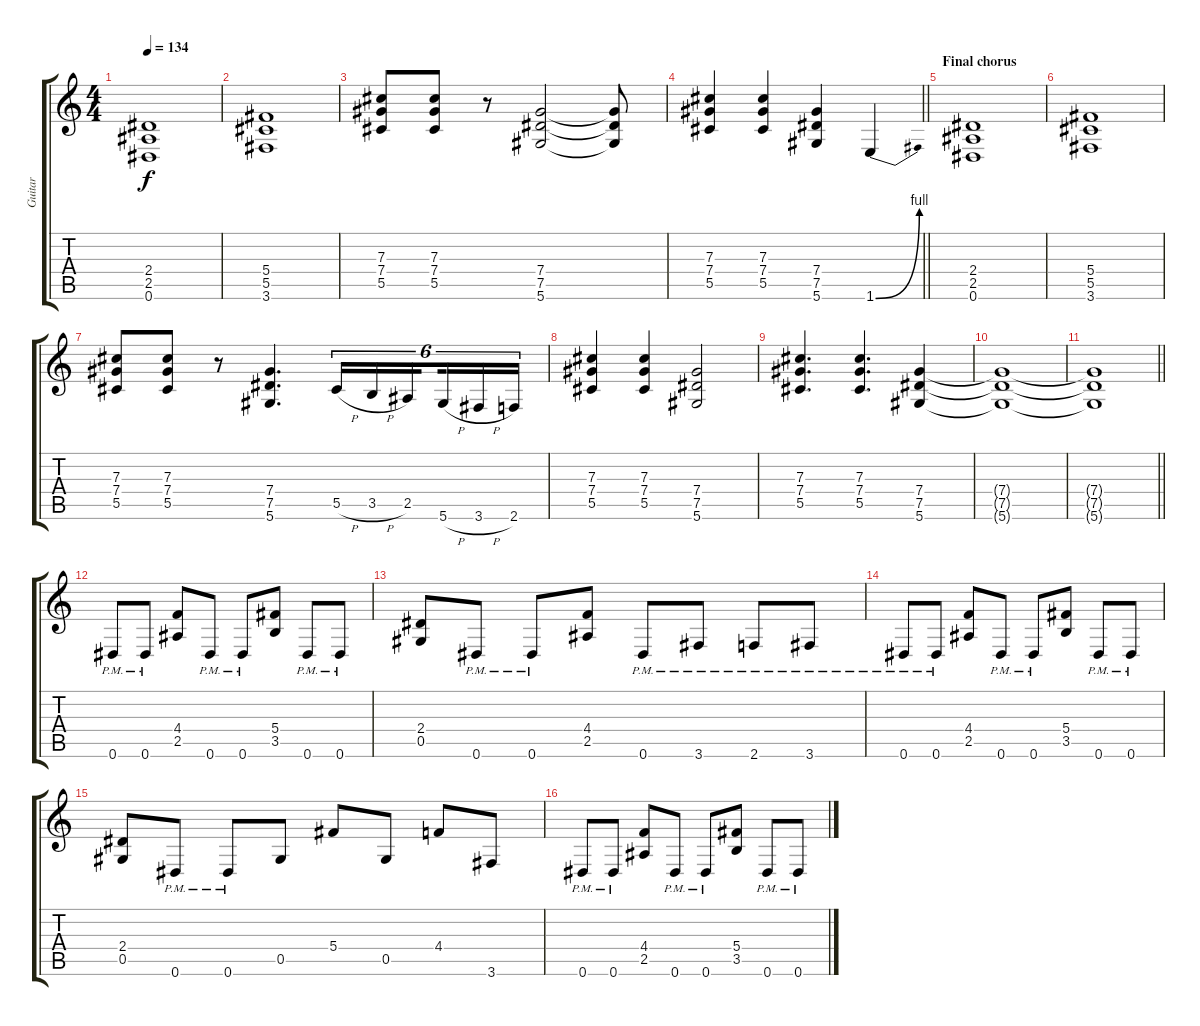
\track ("Guitar" "Guitar") {instrument overdrivenguitar}
\staff {score tabs}
\tuning (Eb4 Bb3 Gb3 Db3 Ab2 Eb2) {hide}
\ts (4 4)
\tempo 134
\clef g2
\ks c
(2.4 2.5 0.6).1{dy f} |
(5.4 5.5 3.6).1 |
(7.3 7.4 5.5).8 (7.3 7.4 5.5).8 r.8 (7.4 7.5 5.6).2 (7.4{t} 7.5{t} 5.6{t}).8 |
\barLineRight lightlight
(7.3 7.4 5.5).4 (7.3 7.4 5.5).4 (7.4 7.5 5.6).4 1.6{be (bend 0 0 60 4)}.4 |
\section ("" "Final chorus")
(2.4 2.5 0.6).1 |
(5.4 5.5 3.6).1 |
(7.3 7.4 5.5).8 (7.3 7.4 5.5).8 r.8 (7.4 7.5 5.6).4{d} 5.5{h}.16{tu (6 4)} 3.5{h}.16{tu (6 4)} 2.5.16{tu (6 4) beam splitsecondary} 5.6{h}.16{tu (6 4)} 3.6{h}.16{tu (6 4)} 2.6.16{tu (6 4)} |
(7.3 7.4 5.5).4 (7.3 7.4 5.5).4 (7.4 7.5 5.6).2 |
(7.3 7.4 5.5).4{d} (7.3 7.4 5.5).4{d} (7.4 7.5 5.6).4 |
(7.4{t} 7.5{t} 5.6{t}).1 |
\barLineRight lightlight
(7.4{t} 7.5{t} 5.6{t}).1 |
0.6{pm}.8 0.6{pm}.8 (4.4 2.5).8 0.6{pm}.8 0.6{pm}.8 (5.4 3.5).8 0.6{pm}.8 0.6{pm}.8 |
(2.4 0.5).8 0.6{pm}.8 0.6{pm}.8 (4.4 2.5).8 0.6{pm}.8 3.6{pm}.8 2.6{pm}.8 3.6{pm}.8 |
0.6{pm}.8 0.6{pm}.8 (4.4 2.5).8 0.6{pm}.8 0.6{pm}.8 (5.4 3.5).8 0.6{pm}.8 0.6{pm}.8 |
(2.4 0.5).8 0.6{pm}.8 0.6{pm}.8 0.5.8 5.4.8 0.5.8 4.4.8 3.6.8 |
0.6{pm}.8 0.6{pm}.8 (4.4 2.5).8 0.6{pm}.8 0.6{pm}.8 (5.4 3.5).8 0.6{pm}.8 0.6{pm}.8
